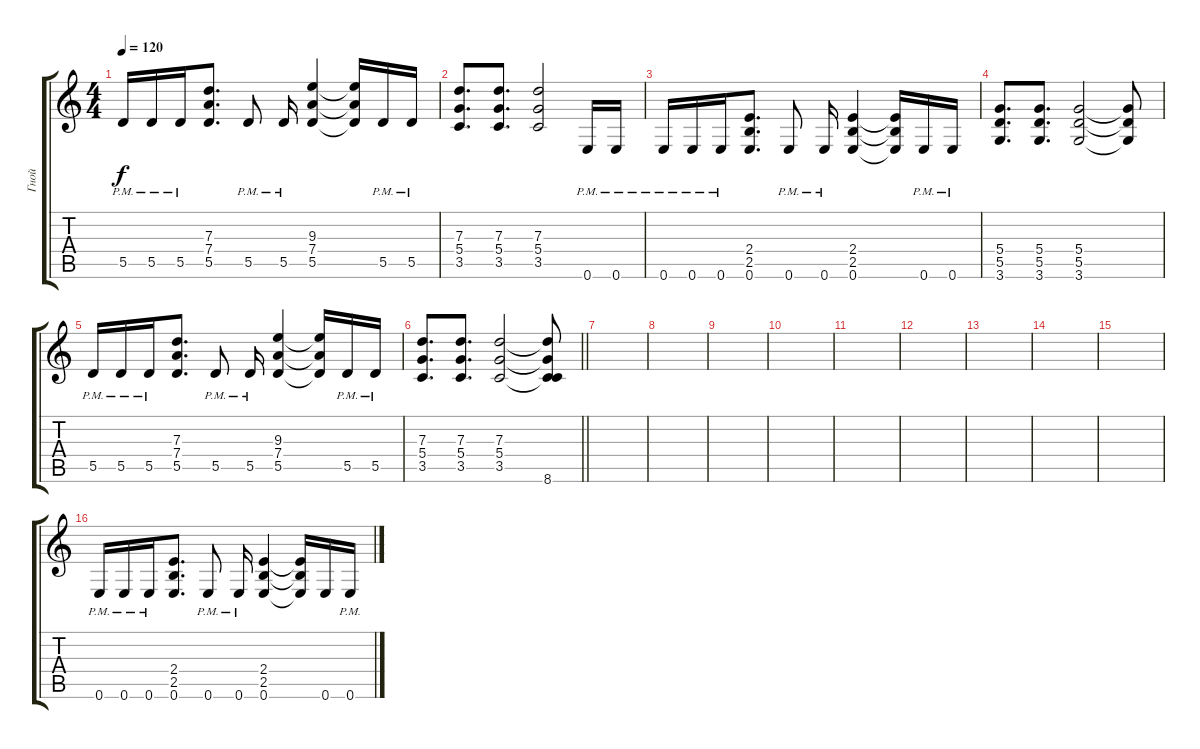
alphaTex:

\track ("Гной" "Гной") {instrument overdrivenguitar}
\staff {score tabs}
\tuning (E4 B3 G3 D3 A2 E2) {hide}
\ts (4 4)
\tempo 120
\clef g2
\ks c
5.5{pm}.16{dy f} 5.5{pm}.16 5.5{pm}.16 (7.3 7.4 5.5).8{d} 5.5{pm}.8 5.5{pm}.16 (9.3 7.4 5.5).4 (9.3{t} 7.4{t} 5.5{t}).16 5.5{pm}.16 5.5{pm}.16 |
(7.3 5.4 3.5).8{d} (7.3 5.4 3.5).8{d} (7.3 5.4 3.5).2 0.6{pm}.16 0.6{pm}.16 |
0.6{pm}.16 0.6{pm}.16 0.6{pm}.16 (2.4 2.5 0.6).8{d} 0.6{pm}.8 0.6{pm}.16 (2.4 2.5 0.6).4 (2.4{t} 2.5{t} 0.6{t}).16 0.6{pm}.16 0.6{pm}.16 |
(5.4 5.5 3.6).8{d} (5.4 5.5 3.6).8{d} (5.4 5.5 3.6).2 (5.4{t} 5.5{t} 3.6{t}).8 |
5.5{pm}.16 5.5{pm}.16 5.5{pm}.16 (7.3 7.4 5.5).8{d} 5.5{pm}.8 5.5{pm}.16 (9.3 7.4 5.5).4 (9.3{t} 7.4{t} 5.5{t}).16 5.5{pm}.16 5.5{pm}.16 |
\barLineRight lightlight
(7.3 5.4 3.5).8{d} (7.3 5.4 3.5).8{d} (7.3 5.4 3.5).2 (7.3{t} 5.4{t} 3.5{t} 8.6).8 |
|
|
|
|
|
|
|
|
|
0.6{pm}.16 0.6{pm}.16 0.6{pm}.16 (2.4 2.5 0.6).8{d} 0.6{pm}.8 0.6{pm}.16 (2.4 2.5 0.6).4 (2.4{t} 2.5{t} 0.6{t}).16 0.6.16 0.6{pm}.16
